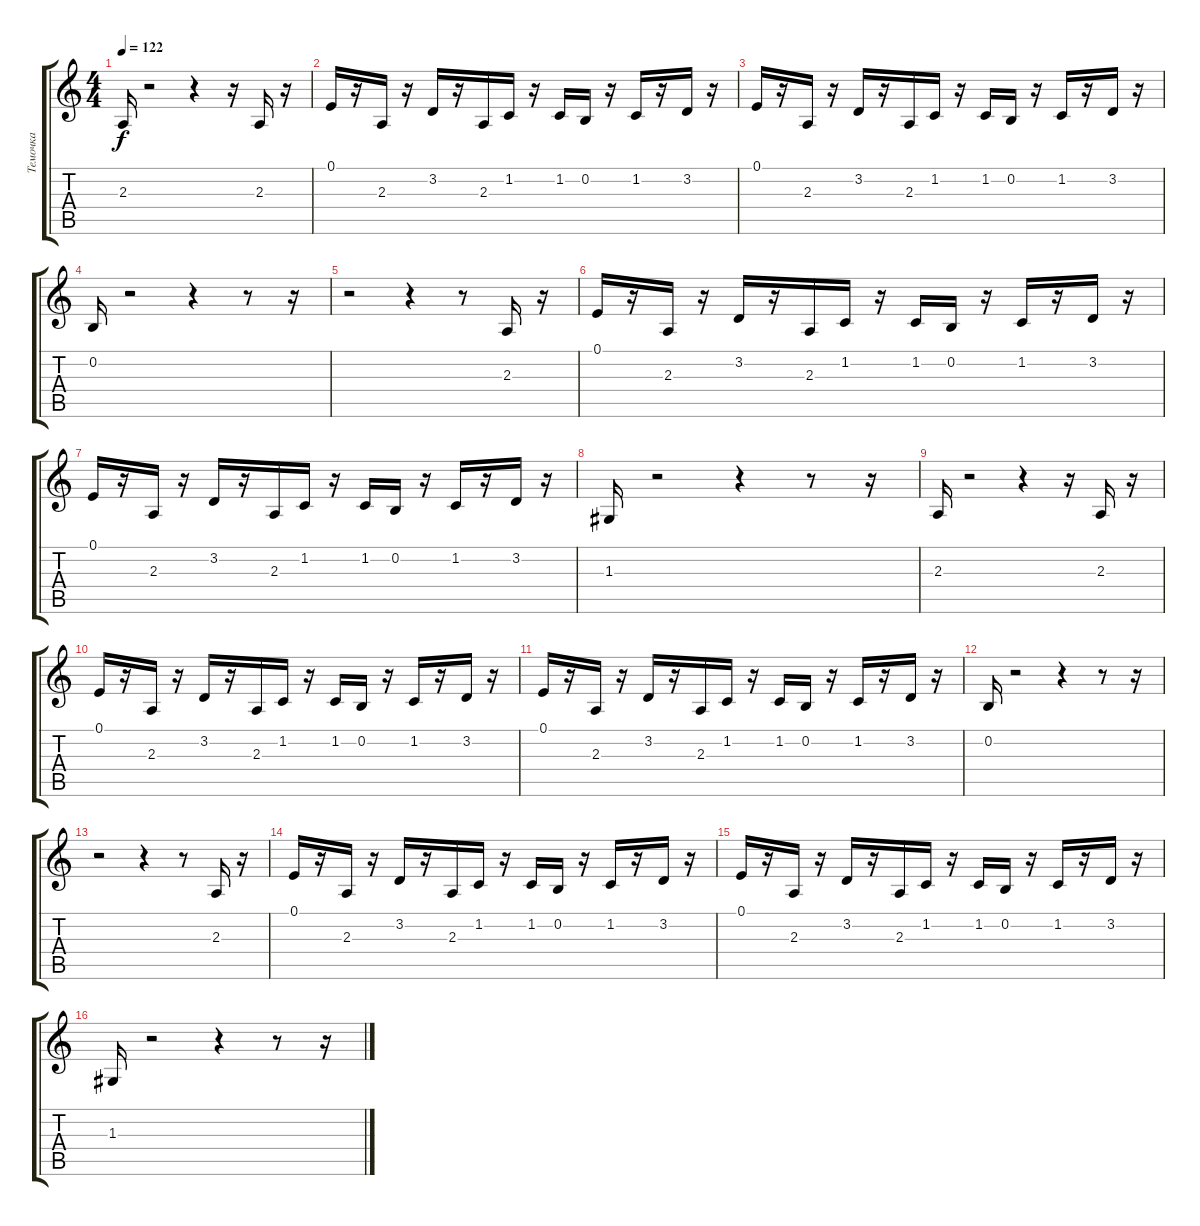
\track ("Темочка" "Темочка") {instrument marimba}
\staff {score tabs}
\tuning (E4 B3 G3 D3 A2 E2) {hide}
\ts (4 4)
\tempo 122
\clef g2
\ks c
2.3.16{dy f} r.2 r.4 r.16 2.3.16 r.16 |
0.1.16 r.16 2.3.16 r.16 3.2.16 r.16 2.3.16 1.2.16 r.16 1.2.16 0.2.16 r.16 1.2.16 r.16 3.2.16 r.16 |
0.1.16 r.16 2.3.16 r.16 3.2.16 r.16 2.3.16 1.2.16 r.16 1.2.16 0.2.16 r.16 1.2.16 r.16 3.2.16 r.16 |
0.2.16 r.2 r.4 r.8 r.16 |
r.2 r.4 r.8 2.3.16 r.16 |
0.1.16 r.16 2.3.16 r.16 3.2.16 r.16 2.3.16 1.2.16 r.16 1.2.16 0.2.16 r.16 1.2.16 r.16 3.2.16 r.16 |
0.1.16 r.16 2.3.16 r.16 3.2.16 r.16 2.3.16 1.2.16 r.16 1.2.16 0.2.16 r.16 1.2.16 r.16 3.2.16 r.16 |
1.3.16 r.2 r.4 r.8 r.16 |
2.3.16 r.2 r.4 r.16 2.3.16 r.16 |
0.1.16 r.16 2.3.16 r.16 3.2.16 r.16 2.3.16 1.2.16 r.16 1.2.16 0.2.16 r.16 1.2.16 r.16 3.2.16 r.16 |
0.1.16 r.16 2.3.16 r.16 3.2.16 r.16 2.3.16 1.2.16 r.16 1.2.16 0.2.16 r.16 1.2.16 r.16 3.2.16 r.16 |
0.2.16 r.2 r.4 r.8 r.16 |
r.2 r.4 r.8 2.3.16 r.16 |
0.1.16 r.16 2.3.16 r.16 3.2.16 r.16 2.3.16 1.2.16 r.16 1.2.16 0.2.16 r.16 1.2.16 r.16 3.2.16 r.16 |
0.1.16 r.16 2.3.16 r.16 3.2.16 r.16 2.3.16 1.2.16 r.16 1.2.16 0.2.16 r.16 1.2.16 r.16 3.2.16 r.16 |
1.3.16 r.2 r.4 r.8 r.16
